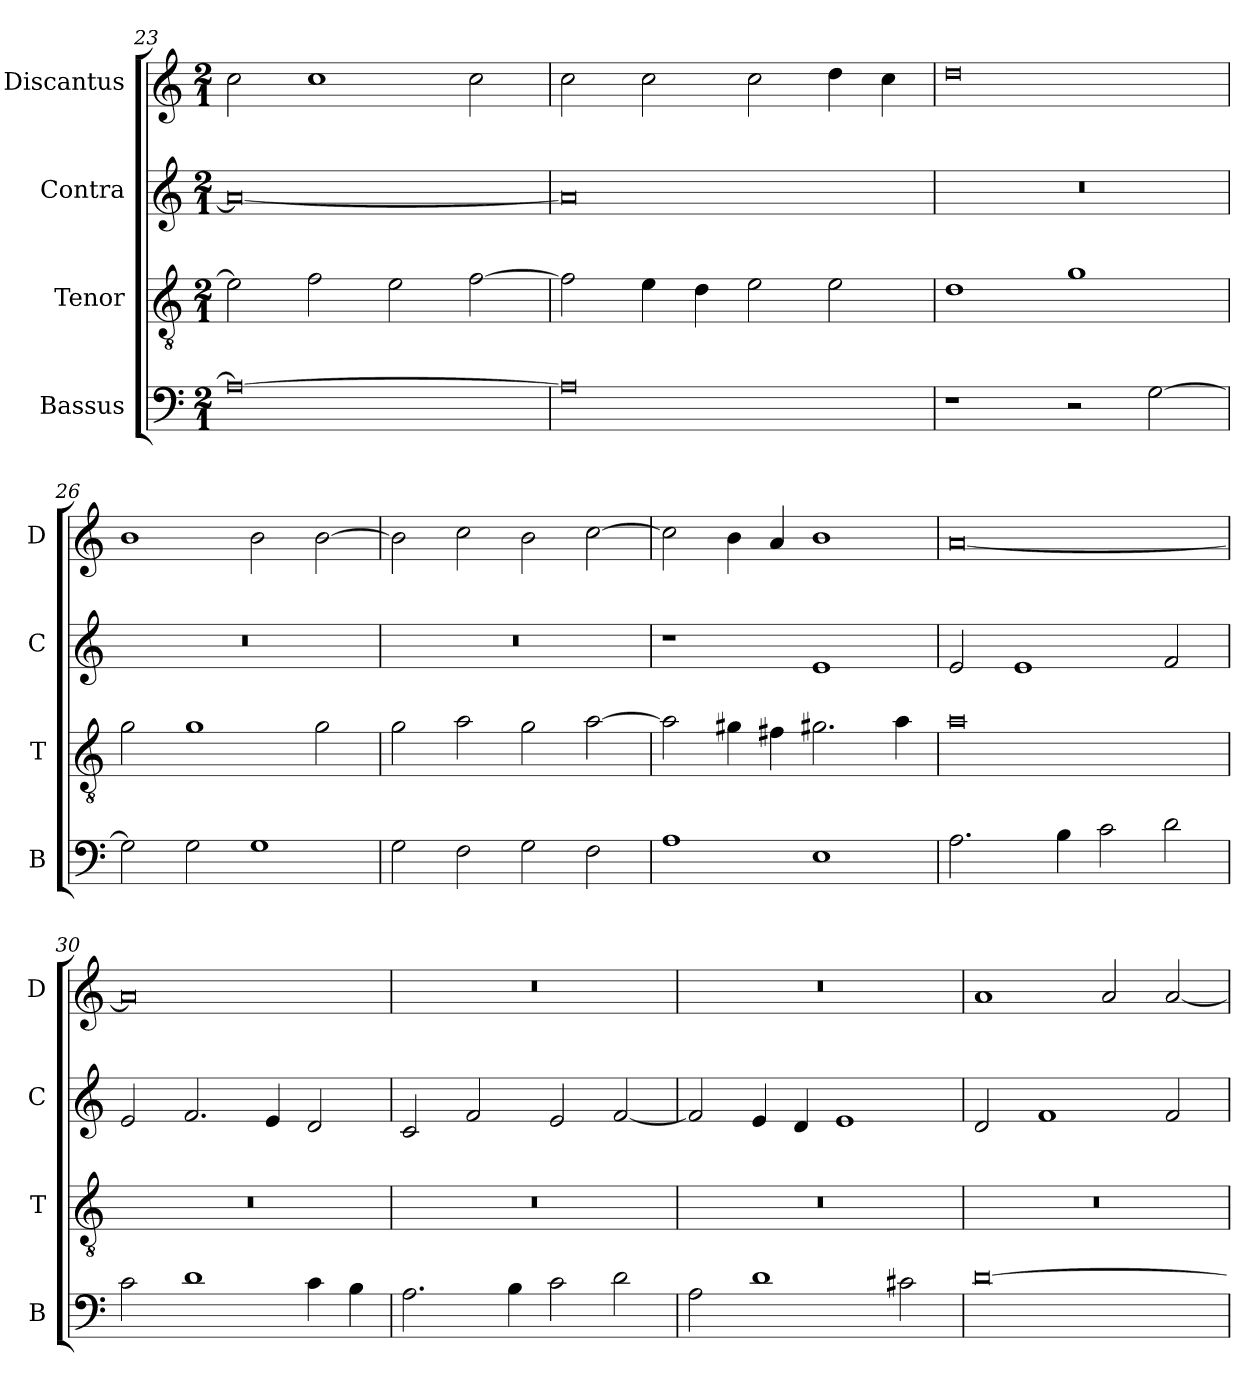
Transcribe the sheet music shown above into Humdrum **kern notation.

**kern	**kern	**kern	**kern
*part4	*part3	*part2	*part1
*staff4	*staff3	*staff2	*staff1
*I"Bassus	*I"Tenor	*I"Contra	*I"Discantus
*I'B	*I'T	*I'C	*I'D
*clefF4	*clefGv2	*clefG2	*clefG2
*k[]	*k[]	*k[]	*k[]
*M2/1	*M2/1	*M2/1	*M2/1
=23	=23	=23	=23
0A_	2e\]	0a_	2cc\
.	2f\	.	1cc
.	2e\	.	.
.	[2f\	.	2cc\
=24	=24	=24	=24
0A]	2f\]	0a]	2cc\
.	4e\	.	2cc\
.	4d\	.	.
.	2e\	.	2cc\
.	2e\	.	4dd\
.	.	.	4cc\
=25	=25	=25	=25
1r	1d	0r	0dd
2r	1g	.	.
[2G\	.	.	.
=26	=26	=26	=26
2G\]	2g\	0r	1b
2G\	1g	.	.
1G	.	.	2b\
.	2g\	.	[2b\
=27	=27	=27	=27
2G\	2g\	0r	2b\]
2F\	2a\	.	2cc\
2G\	2g\	.	2b\
2F\	[2a\	.	[2cc\
=28	=28	=28	=28
1A	2a\]	1r	2cc\]
.	4g#X\	.	4b\
.	4f#X\	.	4a/
1E	2.g#X\	1e	1b
.	4a\	.	.
=29	=29	=29	=29
2.A\	0a	2e/	[0a
.	.	1e	.
4B\	.	.	.
2c\	.	.	.
2d\	.	2f/	.
=30	=30	=30	=30
2c\	0r	2e/	0a]
1d	.	2.f/	.
.	.	4e/	.
4c\	.	2d/	.
4B\	.	.	.
=31	=31	=31	=31
2.A\	0r	2c/	0r
.	.	2f/	.
4B\	.	.	.
2c\	.	2e/	.
2d\	.	[2f/	.
=32	=32	=32	=32
2A\	0r	2f/]	0r
1d	.	4e/	.
.	.	4d/	.
.	.	1e	.
2c#X\	.	.	.
=33	=33	=33	=33
[0d	0r	2d/	1a
.	.	1f	.
.	.	.	2a/
.	.	2f/	[2a/
=	=	=	=
*-	*-	*-	*-
